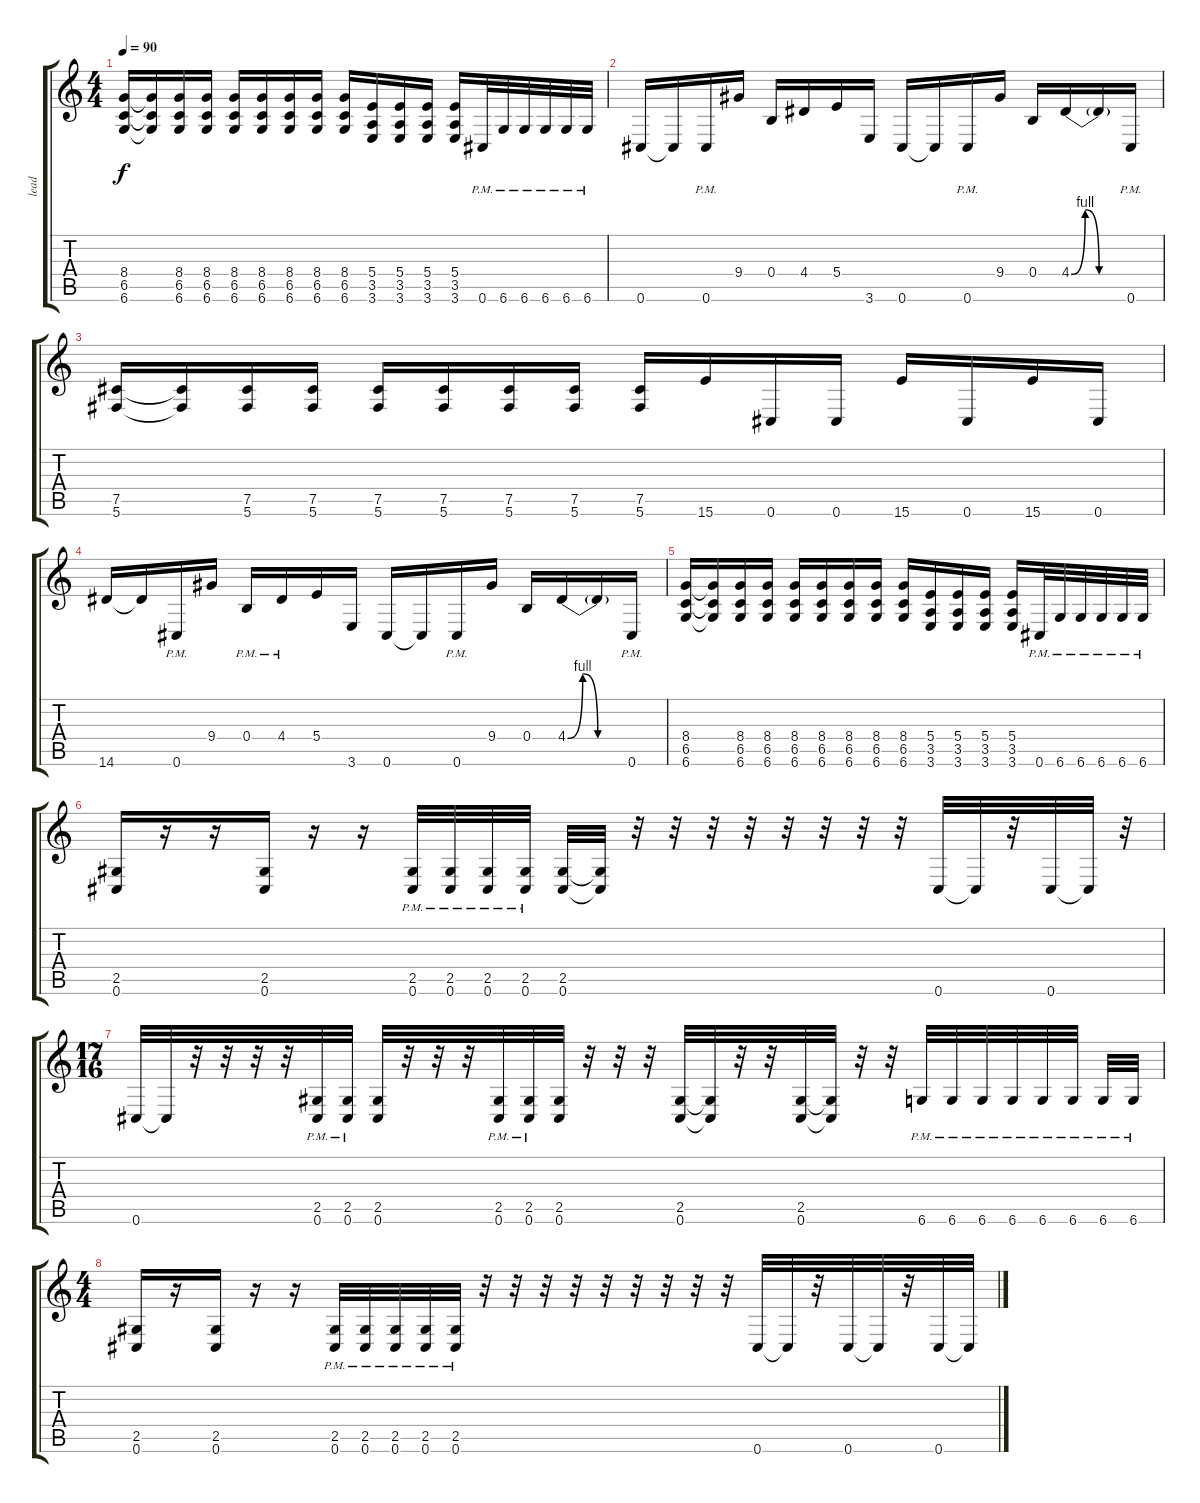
\track ("lead" "lead") {instrument distortionguitar}
\staff {score tabs}
\tuning (Db4 Ab3 E3 B2 Gb2 Db2) {hide}
\ts (4 4)
\tempo 90
\clef g2
\ks c
(8.4 6.5 6.6).16{dy f} (8.4{t} 6.5{t} 6.6{t}).16 (8.4 6.5 6.6).16 (8.4 6.5 6.6).16 (8.4 6.5 6.6).16 (8.4 6.5 6.6).16 (8.4 6.5 6.6).16 (8.4 6.5 6.6).16 (8.4 6.5 6.6).16 (5.4 3.5 3.6).16 (5.4 3.5 3.6).16 (5.4 3.5 3.6).16 (5.4 3.5 3.6).16 0.6{pm}.32 6.6{pm}.32 6.6{pm}.32 6.6{pm}.32 6.6{pm}.32 6.6{pm}.32 |
0.6.16 0.6{t}.16 0.6{pm}.16 9.4.16 0.4.16 4.4.16 5.4.16 3.6.16 0.6.16 0.6{t}.16 0.6{pm}.16 9.4.16 0.4.16 4.4{be (custom 0 0 15 4 30 0 60 0)}.16 4.4{t}.16 0.6{pm}.16 |
(7.5 5.6).16 (7.5{t} 5.6{t}).16 (7.5 5.6).16 (7.5 5.6).16 (7.5 5.6).16 (7.5 5.6).16 (7.5 5.6).16 (7.5 5.6).16 (7.5 5.6).16 15.6.16 0.6.16 0.6.16 15.6.16 0.6.16 15.6.16 0.6.16 |
14.6.16 14.6{t}.16 0.6{pm}.16 9.4.16 0.4{pm}.16 4.4{pm}.16 5.4.16 3.6.16 0.6.16 0.6{t}.16 0.6{pm}.16 9.4.16 0.4.16 4.4{be (custom 0 0 15 4 30 0 60 0)}.16 4.4{t}.16 0.6{pm}.16 |
(8.4 6.5 6.6).16 (8.4{t} 6.5{t} 6.6{t}).16 (8.4 6.5 6.6).16 (8.4 6.5 6.6).16 (8.4 6.5 6.6).16 (8.4 6.5 6.6).16 (8.4 6.5 6.6).16 (8.4 6.5 6.6).16 (8.4 6.5 6.6).16 (5.4 3.5 3.6).16 (5.4 3.5 3.6).16 (5.4 3.5 3.6).16 (5.4 3.5 3.6).16 0.6{pm}.32 6.6{pm}.32 6.6{pm}.32 6.6{pm}.32 6.6{pm}.32 6.6{pm}.32 |
(2.5 0.6).16 r.16 r.16 (2.5 0.6).16 r.16 r.16 (2.5{pm} 0.6{pm}).32 (2.5{pm} 0.6{pm}).32 (2.5{pm} 0.6{pm}).32 (2.5{pm} 0.6{pm}).32 (2.5 0.6).32 (2.5{t} 0.6{t}).32 r.32 r.32 r.32 r.32 r.32 r.32 r.32 r.32 0.6.32 0.6{t}.32 r.32 0.6.32 0.6{t}.32 r.32 |
\ts (17 16)
0.6.32 0.6{t}.32 r.32 r.32 r.32 r.32 (2.5{pm} 0.6{pm}).32 (2.5{pm} 0.6{pm}).32 (2.5 0.6).32 r.32 r.32 r.32 (2.5{pm} 0.6{pm}).32 (2.5{pm} 0.6{pm}).32 (2.5 0.6).32 r.32 r.32 r.32 (2.5 0.6).32 (2.5{t} 0.6{t}).32 r.32 r.32 (2.5 0.6).32 (2.5{t} 0.6{t}).32 r.32 r.32 6.6{pm}.32 6.6{pm}.32 6.6{pm}.32 6.6{pm}.32 6.6{pm}.32 6.6{pm}.32 6.6{pm}.32 6.6{pm}.32 |
\ts (4 4)
(2.5 0.6).16 r.16 (2.5 0.6).16 r.16 r.16 (2.5{pm} 0.6{pm}).32 (2.5{pm} 0.6{pm}).32 (2.5{pm} 0.6{pm}).32 (2.5{pm} 0.6{pm}).32 (2.5{pm} 0.6{pm}).32 r.32 r.32 r.32 r.32 r.32 r.32 r.32 r.32 r.32 0.6.32 0.6{t}.32 r.32 0.6.32 0.6{t}.32 r.32 0.6.32 0.6{t}.32
